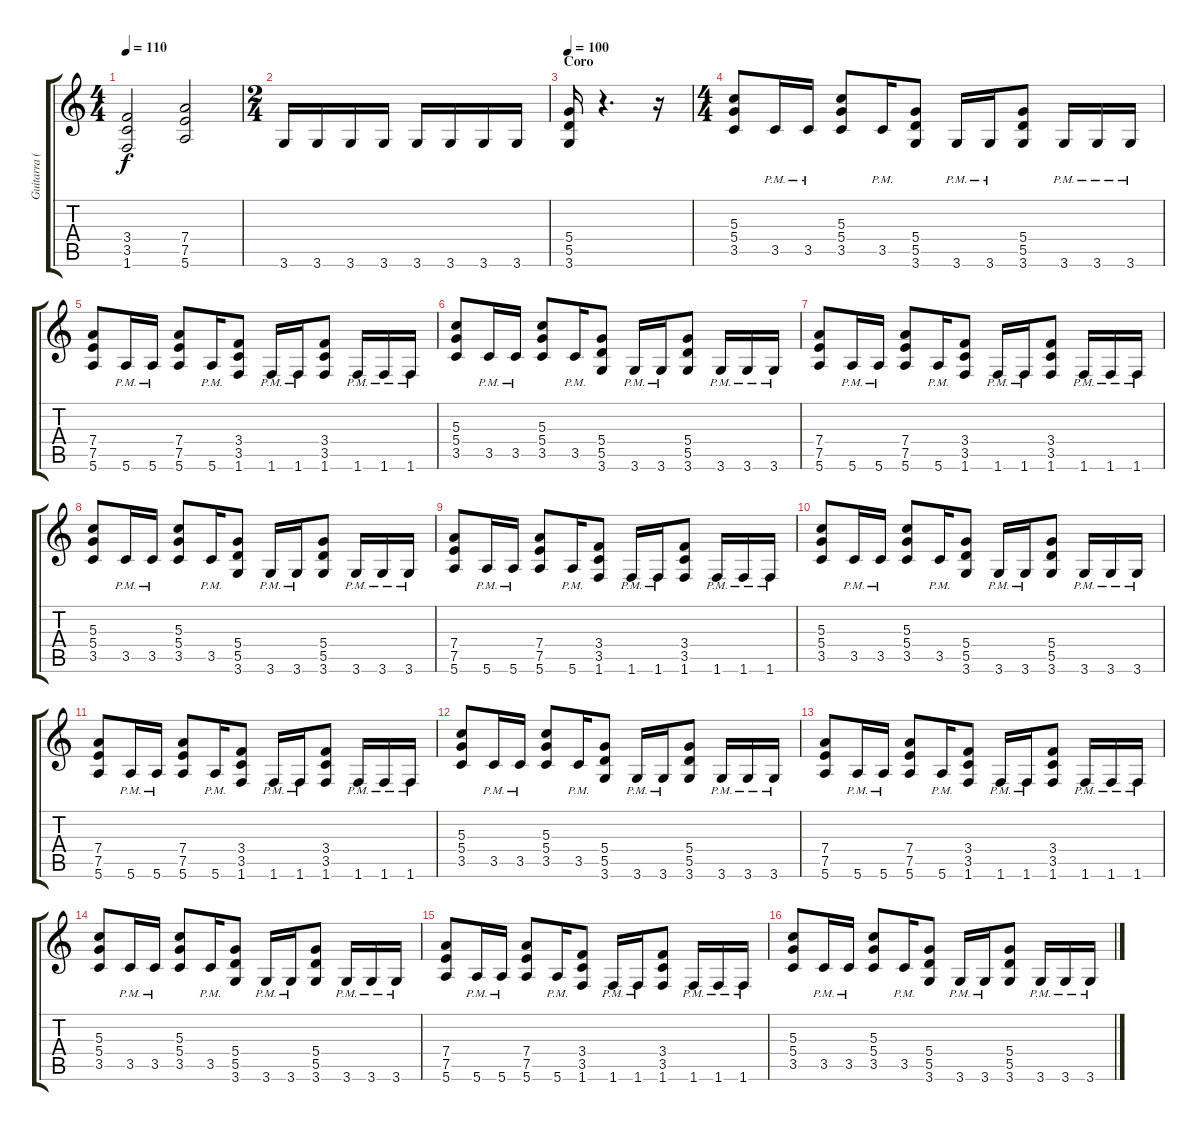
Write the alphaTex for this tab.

\track ("Guitarra (Ritmica)" "Guitarra (") {instrument acousticguitarsteel}
\staff {score tabs}
\tuning (E4 B3 G3 D3 A2 E2) {hide}
\ts (4 4)
\section ("" "")
\tempo 110
\clef g2
\ks c
(3.4 3.5 1.6).2{dy f} (7.4 7.5 5.6).2 |
\ts (2 4)
3.6.16 3.6.16 3.6.16 3.6.16 3.6.16 3.6.16 3.6.16 3.6.16 |
\section ("" "Coro")
\tempo 100
(5.4 5.5 3.6).16 r.4{d} r.16 |
\ts (4 4)
(5.3 5.4 3.5).8 3.5{pm}.16 3.5{pm}.16 (5.3 5.4 3.5).8 3.5{pm}.16 (5.4 5.5 3.6).8 3.6{pm}.16 3.6{pm}.16 (5.4 5.5 3.6).8 3.6{pm}.16 3.6{pm}.16 3.6{pm}.16 |
(7.4 7.5 5.6).8 5.6{pm}.16 5.6{pm}.16 (7.4 7.5 5.6).8 5.6{pm}.16 (3.4 3.5 1.6).8 1.6{pm}.16 1.6{pm}.16 (3.4 3.5 1.6).8 1.6{pm}.16 1.6{pm}.16 1.6{pm}.16 |
(5.3 5.4 3.5).8 3.5{pm}.16 3.5{pm}.16 (5.3 5.4 3.5).8 3.5{pm}.16 (5.4 5.5 3.6).8 3.6{pm}.16 3.6{pm}.16 (5.4 5.5 3.6).8 3.6{pm}.16 3.6{pm}.16 3.6{pm}.16 |
(7.4 7.5 5.6).8 5.6{pm}.16 5.6{pm}.16 (7.4 7.5 5.6).8 5.6{pm}.16 (3.4 3.5 1.6).8 1.6{pm}.16 1.6{pm}.16 (3.4 3.5 1.6).8 1.6{pm}.16 1.6{pm}.16 1.6{pm}.16 |
(5.3 5.4 3.5).8 3.5{pm}.16 3.5{pm}.16 (5.3 5.4 3.5).8 3.5{pm}.16 (5.4 5.5 3.6).8 3.6{pm}.16 3.6{pm}.16 (5.4 5.5 3.6).8 3.6{pm}.16 3.6{pm}.16 3.6{pm}.16 |
(7.4 7.5 5.6).8 5.6{pm}.16 5.6{pm}.16 (7.4 7.5 5.6).8 5.6{pm}.16 (3.4 3.5 1.6).8 1.6{pm}.16 1.6{pm}.16 (3.4 3.5 1.6).8 1.6{pm}.16 1.6{pm}.16 1.6{pm}.16 |
(5.3 5.4 3.5).8 3.5{pm}.16 3.5{pm}.16 (5.3 5.4 3.5).8 3.5{pm}.16 (5.4 5.5 3.6).8 3.6{pm}.16 3.6{pm}.16 (5.4 5.5 3.6).8 3.6{pm}.16 3.6{pm}.16 3.6{pm}.16 |
(7.4 7.5 5.6).8 5.6{pm}.16 5.6{pm}.16 (7.4 7.5 5.6).8 5.6{pm}.16 (3.4 3.5 1.6).8 1.6{pm}.16 1.6{pm}.16 (3.4 3.5 1.6).8 1.6{pm}.16 1.6{pm}.16 1.6{pm}.16 |
\section ("" "")
(5.3 5.4 3.5).8{instrument overdrivenguitar} 3.5{pm}.16 3.5{pm}.16 (5.3 5.4 3.5).8 3.5{pm}.16 (5.4 5.5 3.6).8 3.6{pm}.16 3.6{pm}.16 (5.4 5.5 3.6).8 3.6{pm}.16 3.6{pm}.16 3.6{pm}.16 |
(7.4 7.5 5.6).8 5.6{pm}.16 5.6{pm}.16 (7.4 7.5 5.6).8 5.6{pm}.16 (3.4 3.5 1.6).8 1.6{pm}.16 1.6{pm}.16 (3.4 3.5 1.6).8 1.6{pm}.16 1.6{pm}.16 1.6{pm}.16 |
(5.3 5.4 3.5).8 3.5{pm}.16 3.5{pm}.16 (5.3 5.4 3.5).8 3.5{pm}.16 (5.4 5.5 3.6).8 3.6{pm}.16 3.6{pm}.16 (5.4 5.5 3.6).8 3.6{pm}.16 3.6{pm}.16 3.6{pm}.16 |
(7.4 7.5 5.6).8 5.6{pm}.16 5.6{pm}.16 (7.4 7.5 5.6).8 5.6{pm}.16 (3.4 3.5 1.6).8 1.6{pm}.16 1.6{pm}.16 (3.4 3.5 1.6).8 1.6{pm}.16 1.6{pm}.16 1.6{pm}.16 |
(5.3 5.4 3.5).8{instrument distortionguitar} 3.5{pm}.16 3.5{pm}.16 (5.3 5.4 3.5).8 3.5{pm}.16 (5.4 5.5 3.6).8 3.6{pm}.16 3.6{pm}.16 (5.4 5.5 3.6).8 3.6{pm}.16 3.6{pm}.16 3.6{pm}.16
